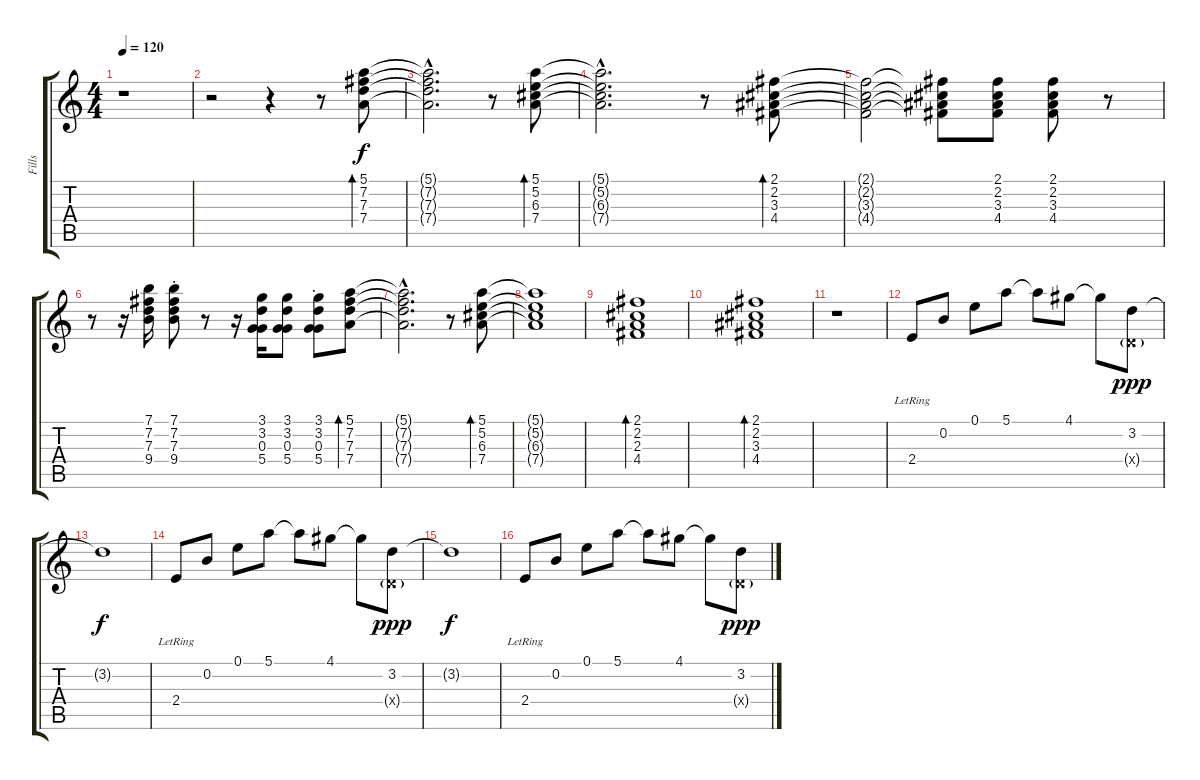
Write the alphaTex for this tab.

\track ("Fills" "Fills") {instrument electricguitarclean}
\staff {score tabs}
\tuning (E4 B3 G3 D3 A2 E2) {hide}
\ts (4 4)
\tempo 120
\clef g2
\ks c
r.1{dy f} |
r.2 r.4 r.8 (5.1 7.2 7.3 7.4).8{bd 120} |
(5.1{hac t} 7.2{hac t} 7.3{hac t} 7.4{hac t}).2{d} r.8 (5.1 5.2 6.3 7.4).8{bd 120} |
(5.1{hac t} 5.2{hac t} 6.3{hac t} 7.4{hac t}).2{d} r.8 (2.1 2.2 3.3 4.4).8{bd 120} |
(2.1{t} 2.2{t} 3.3{t} 4.4{t}).2 (2.1{t} 2.2{t} 3.3{t} 4.4{t}).8 (2.1 2.2 3.3 4.4).8 (2.1 2.2 3.3 4.4).8 r.8 |
r.8{balance 11} r.16 (7.1 7.2 7.3 9.4).16 (7.1{st} 7.2{st} 7.3{st} 9.4{st}).8 r.8 r.16 (3.1 3.2 0.3 5.4).16 (3.1 3.2 0.3 5.4).8 (3.1{st} 3.2{st} 0.3{st} 5.4{st}).8 (5.1 7.2 7.3 7.4).8{bd 60 balance 8} |
(5.1{hac t} 7.2{hac t} 7.3{hac t} 7.4{hac t}).2{d} r.8 (5.1 5.2 6.3 7.4).8{bd 120} |
(5.1{t} 5.2{t} 6.3{t} 7.4{t}).1 |
(2.1 2.2 2.3 4.4).1{bd 120} |
(2.1 2.2 3.3 4.4).1{bd 120} |
r.1 |
2.4{lr}.8 0.2.8 0.1.8 5.1.8 5.1{t}.8 4.1.8 4.1{t}.8 (3.2 0.4{g x}).8{dy ppp} |
3.2{t}.1{dy f} |
2.4{lr}.8 0.2.8 0.1.8 5.1.8 5.1{t}.8 4.1.8 4.1{t}.8 (3.2 0.4{g x}).8{dy ppp} |
3.2{t}.1{dy f} |
2.4{lr}.8 0.2.8 0.1.8 5.1.8 5.1{t}.8 4.1.8 4.1{t}.8 (3.2 0.4{g x}).8{dy ppp}
